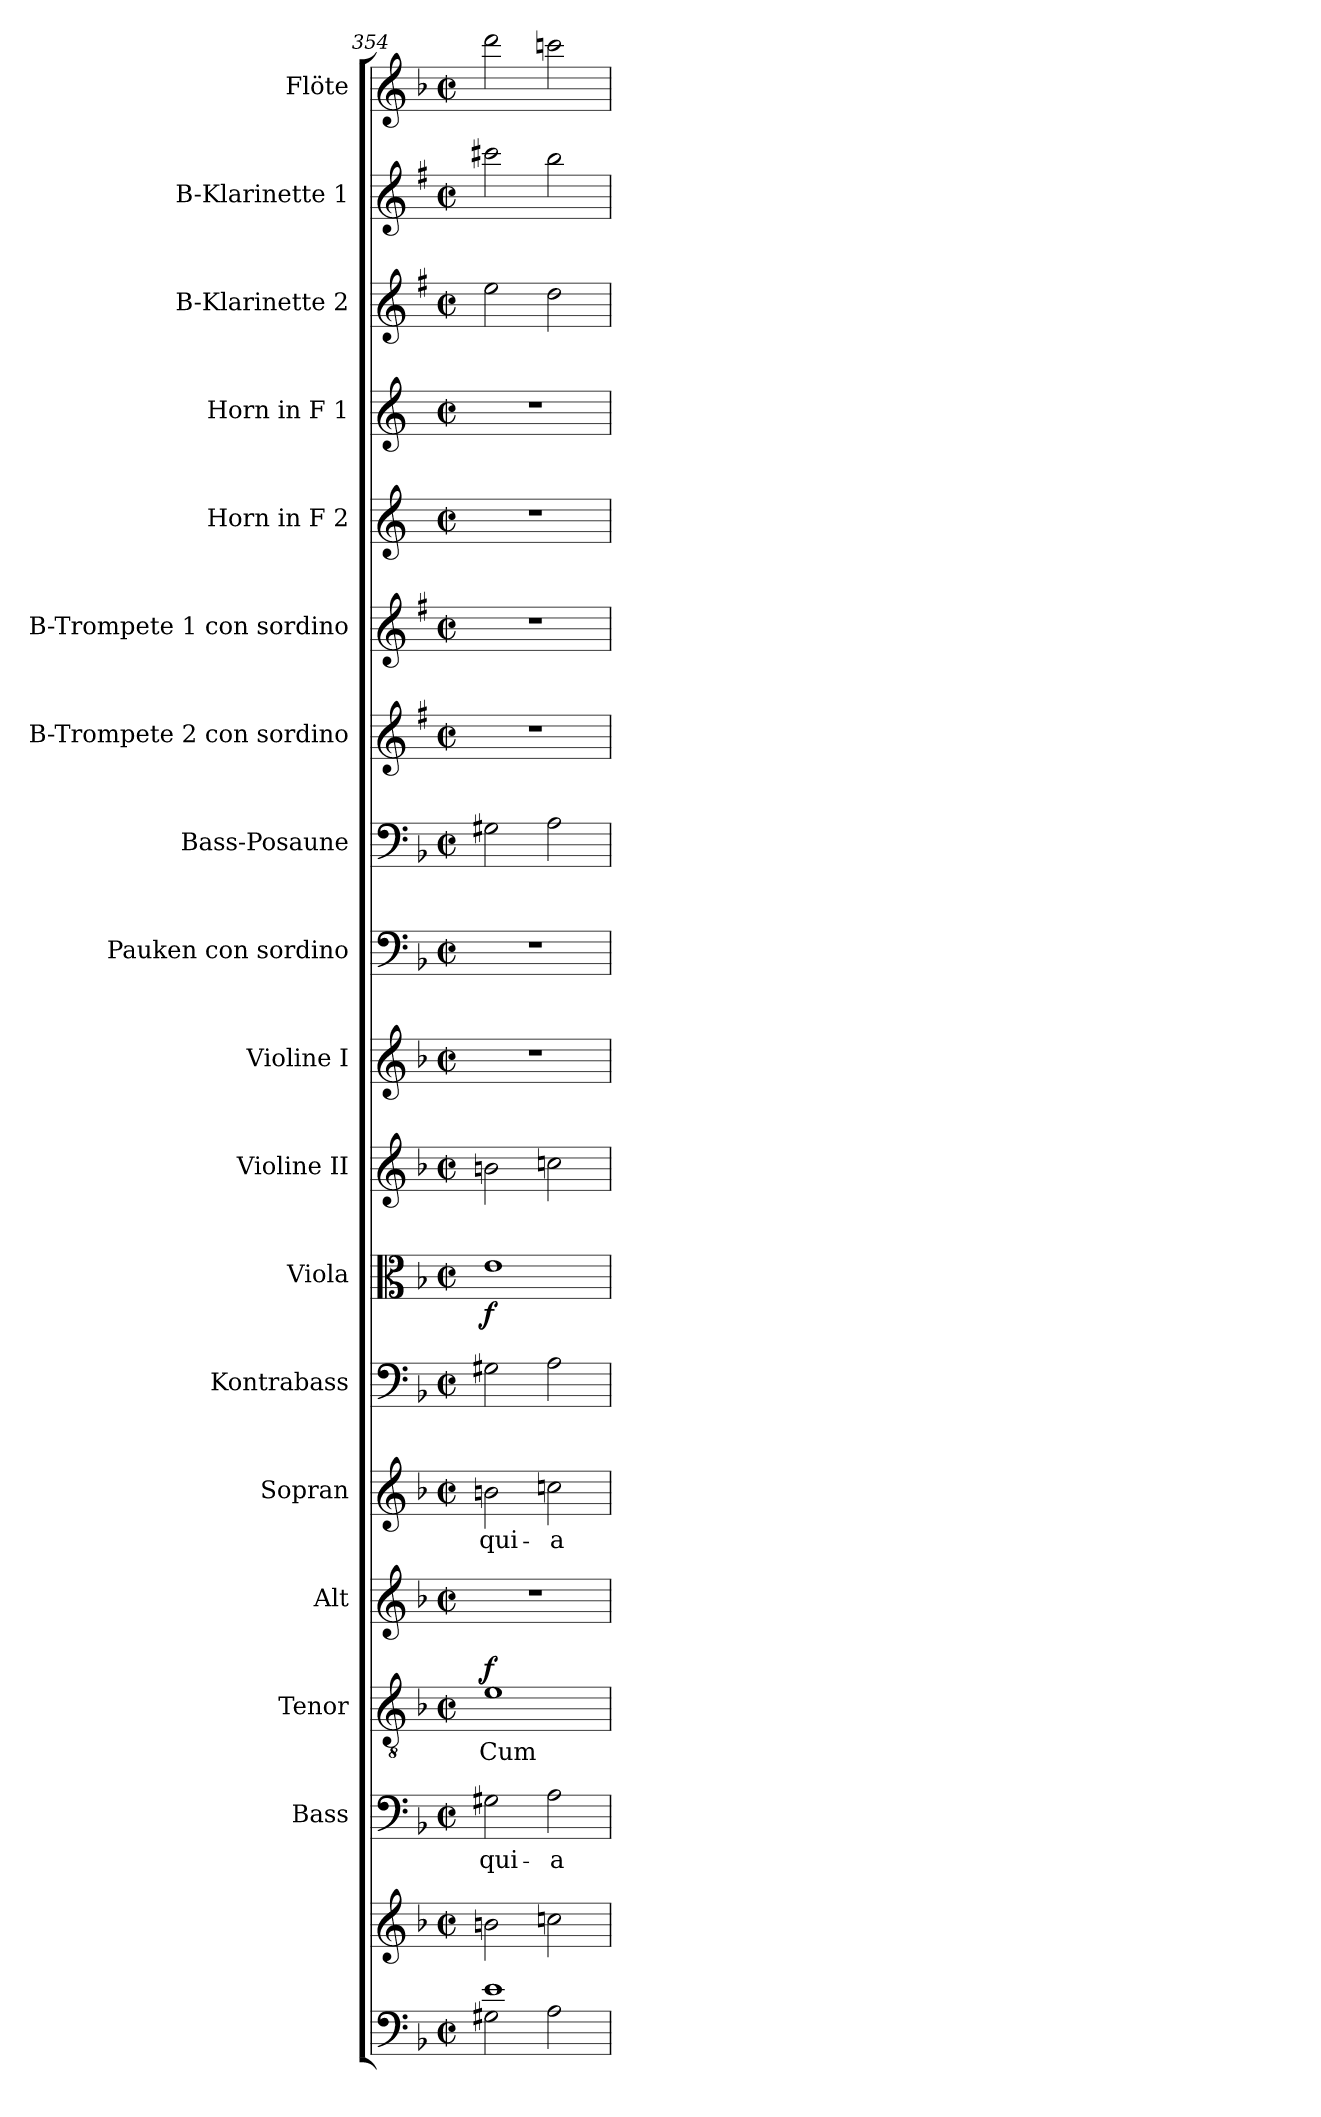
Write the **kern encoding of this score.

**kern	**kern	**kern	**text	**kern	**text	**dynam	**kern	**kern	**text	**kern	**kern	**dynam	**kern	**kern	**kern	**kern	**kern	**kern	**kern	**kern	**kern	**kern	**kern
*part18	*part18	*part17	*part17	*part16	*part16	*part16	*part15	*part14	*part14	*part13	*part12	*part12	*part11	*part10	*part9	*part8	*part7	*part6	*part5	*part4	*part3	*part2	*part1
*staff19	*staff18	*staff17	*staff17	*staff16	*staff16	*staff16	*staff15	*staff14	*staff14	*staff13	*staff12	*staff12	*staff11	*staff10	*staff9	*staff8	*staff7	*staff6	*staff5	*staff4	*staff3	*staff2	*staff1
*	*	*I"Bass	*	*I"Tenor	*	*	*I"Alt	*I"Sopran	*	*I"Kontrabass	*I"Viola	*	*I"Violine II	*I"Violine I	*I"Pauken con sordino	*I"Bass-Posaune	*I"B-Trompete 2 con sordino	*I"B-Trompete 1 con sordino	*I"Horn in F 2	*I"Horn in F 1	*I"B-Klarinette 2	*I"B-Klarinette 1	*I"Flöte
*	*	*I'B.	*	*I'T.	*	*	*I'A.	*I'S.	*	*I'Kb.	*I'Vla.	*	*I'Vl. II	*I'Vl. I	*I'Pk.	*I'B. Pos.	*I'B Trp. 2	*I'B Trp. 1	*	*	*I'B Kl. 2	*I'B Kl. 1	*I'Fl.
*clefF4	*clefG2	*clefF4	*	*clefGv2	*	*	*clefG2	*clefG2	*	*clefF4	*clefC3	*	*clefG2	*clefG2	*clefF4	*clefF4	*clefG2	*clefG2	*clefG2	*clefG2	*clefG2	*clefG2	*clefG2
*	*	*	*	*	*	*	*	*	*	*ITrd7c12	*	*	*	*	*	*	*ITrd1c2	*ITrd1c2	*ITrd4c7	*ITrd4c7	*ITrd1c2	*ITrd1c2	*
*k[b-]	*k[b-]	*k[b-]	*	*k[b-]	*	*	*k[b-]	*k[b-]	*	*k[b-]	*k[b-]	*	*k[b-]	*k[b-]	*k[b-]	*k[b-]	*k[b-]	*k[b-]	*k[b-]	*k[b-]	*k[b-]	*k[b-]	*k[b-]
*F:	*F:	*F:	*	*F:	*	*	*F:	*F:	*	*F:	*F:	*	*F:	*F:	*F:	*F:	*F:	*F:	*F:	*F:	*F:	*F:	*F:
*M2/2	*M2/2	*M2/2	*	*M2/2	*	*	*M2/2	*M2/2	*	*M2/2	*M2/2	*	*M2/2	*M2/2	*M2/2	*M2/2	*M2/2	*M2/2	*M2/2	*M2/2	*M2/2	*M2/2	*M2/2
*met(c|)	*met(c|)	*met(c|)	*	*met(c|)	*	*	*met(c|)	*met(c|)	*	*met(c|)	*met(c|)	*	*met(c|)	*met(c|)	*met(c|)	*met(c|)	*met(c|)	*met(c|)	*met(c|)	*met(c|)	*met(c|)	*met(c|)	*met(c|)
=354	=354	=354	=354	=354	=354	=354	=354	=354	=354	=354	=354	=354	=354	=354	=354	=354	=354	=354	=354	=354	=354	=354	=354
*^	*	*	*	*	*	*	*	*	*	*	*	*	*	*	*	*	*	*	*	*	*	*	*
!	!	!	!	!LO:LY:b	!	!LO:LY:b	!LO:DY:a	!	!	!LO:LY:b	!	!	!LO:DY:b	!	!	!	!	!	!	!	!	!	!	!
1e	2G#X\	2bn\	2G#X\	qui-	1e	Cum	f	1r	2bn\	qui-	2GG#X\	1e	f	2bn\	1r	1r	2G#X\	1r	1r	1r	1r	2dd\	2bbn\	2ddd\
!	!	!	!	!LO:LY:b	!	!	!	!	!	!LO:LY:b	!	!	!	!	!	!	!	!	!	!	!	!	!	!
.	2A\	2ccn\	2A\	-a	.	.	.	.	2ccn\	-a	2AA\	.	.	2ccn\	.	.	2A\	.	.	.	.	2cc\	2aa\	2cccn\
*v	*v	*	*	*	*	*	*	*	*	*	*	*	*	*	*	*	*	*	*	*	*	*	*	*
=	=	=	=	=	=	=	=	=	=	=	=	=	=	=	=	=	=	=	=	=	=	=	=
*-	*-	*-	*-	*-	*-	*-	*-	*-	*-	*-	*-	*-	*-	*-	*-	*-	*-	*-	*-	*-	*-	*-	*-
